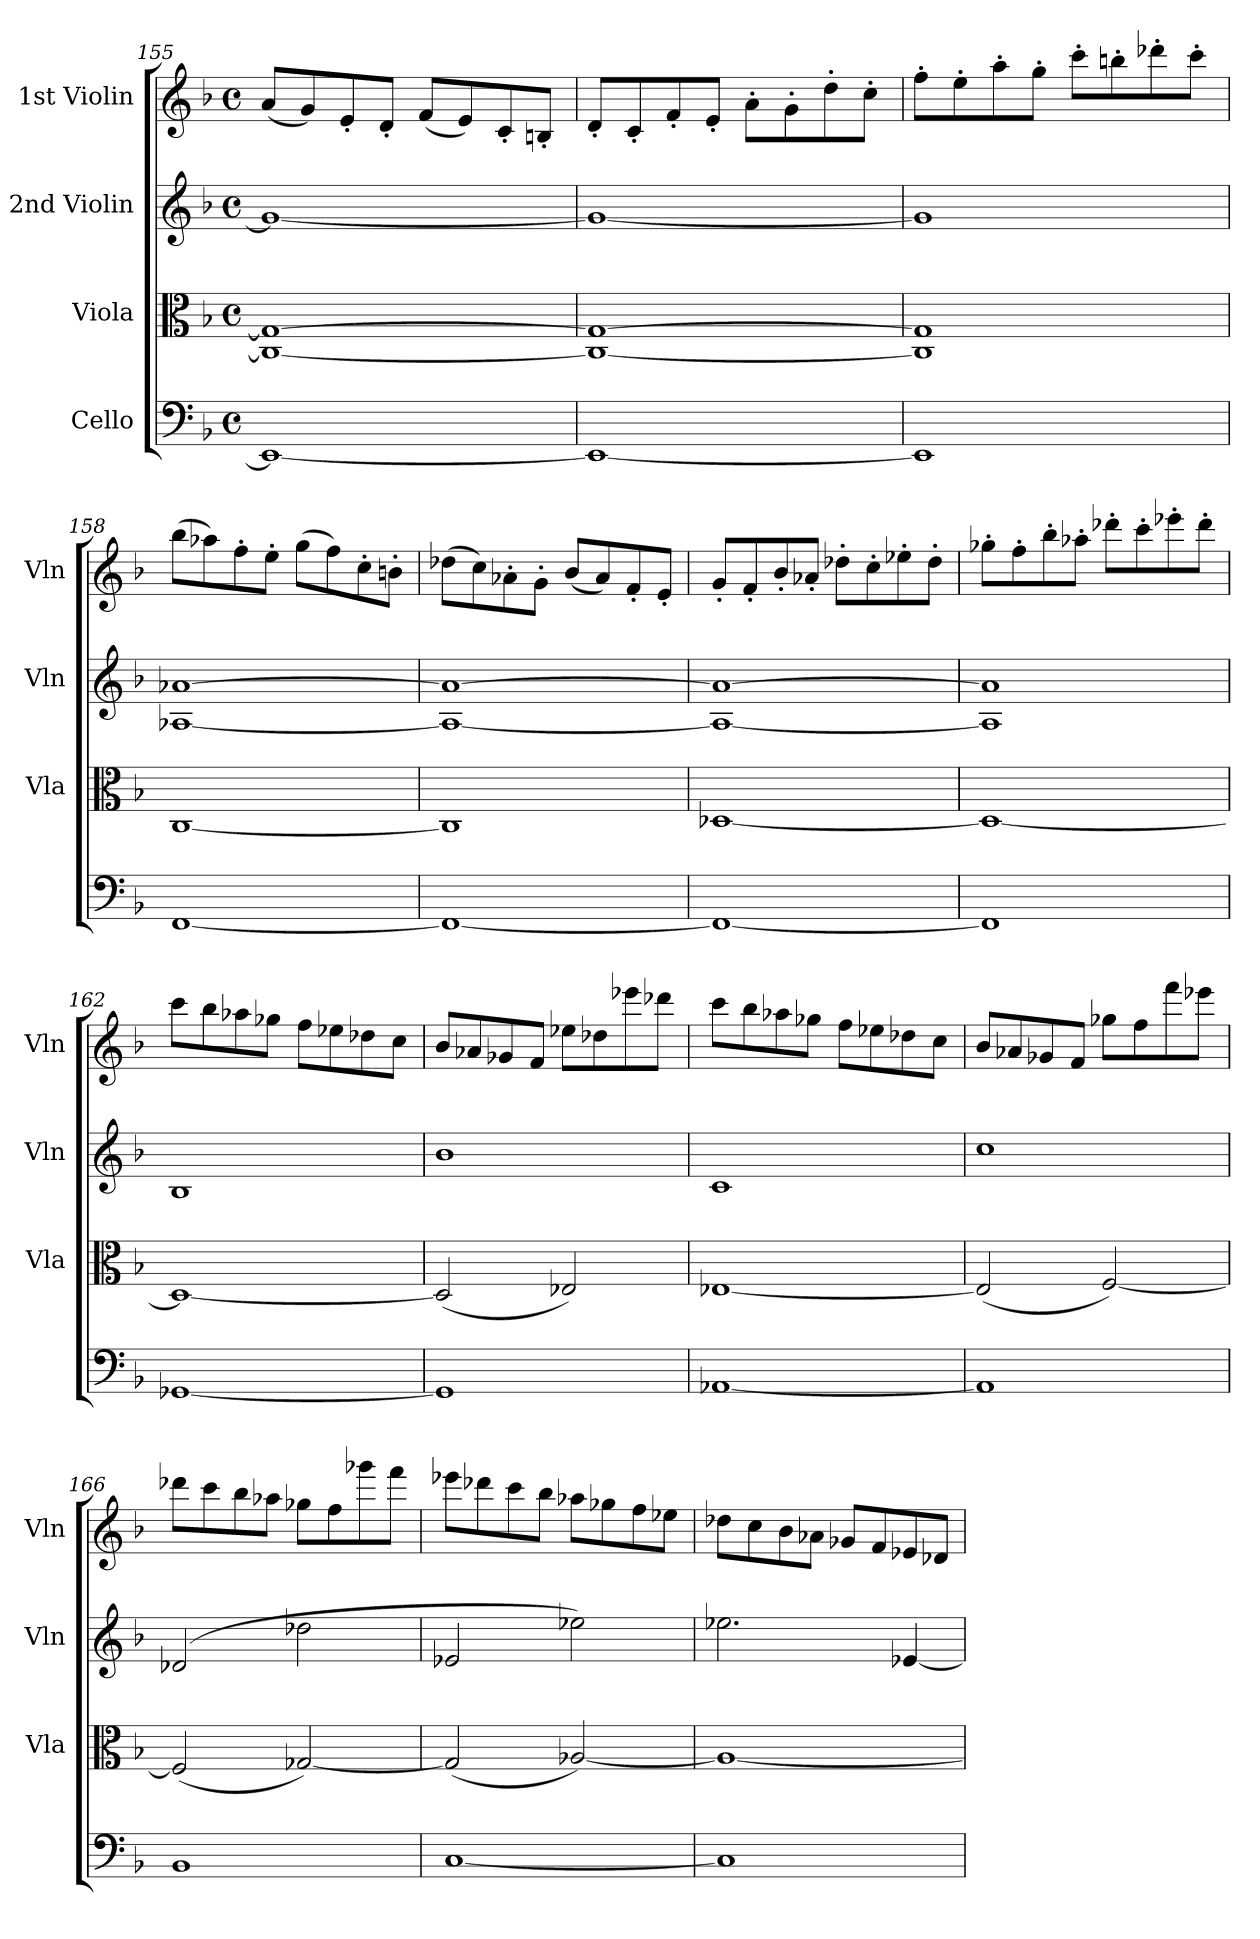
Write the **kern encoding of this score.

**kern	**kern	**kern	**kern
*part4	*part3	*part2	*part1
*staff4	*staff3	*staff2	*staff1
*I"Cello	*I"Viola	*I"2nd Violin	*I"1st Violin
*	*I'Vla	*I'Vln	*I'Vln
*clefF4	*clefC3	*clefG2	*clefG2
*k[b-]	*k[b-]	*k[b-]	*k[b-]
*F:	*F:	*F:	*F:
*M4/4	*M4/4	*M4/4	*M4/4
*met(c)	*met(c)	*met(c)	*met(c)
=155	=155	=155	=155
1EE_	1C_ 1G_	1g_	(8a/L
.	.	.	8g/)
.	.	.	8e'/
.	.	.	8d'/J
.	.	.	(8f/L
.	.	.	8e/)
.	.	.	8c'/
.	.	.	8Bn'/J
=156	=156	=156	=156
1EE_	1C_ 1G_	1g_	8d'/L
.	.	.	8c'/
.	.	.	8f'/
.	.	.	8e'/J
.	.	.	8a'\L
.	.	.	8g'\
.	.	.	8dd'\
.	.	.	8cc'\J
!!LO:LB:g=z
=157	=157	=157	=157
1EE]	1C] 1G]	1g]	8ff'\L
.	.	.	8ee'\
.	.	.	8aa'\
.	.	.	8gg'\J
.	.	.	8ccc'\L
.	.	.	8bbn'\
.	.	.	8ddd-X'\
.	.	.	8ccc'\J
=158	=158	=158	=158
[1FF	[1C	[1A-X [1a-X	(8bb-\L
.	.	.	8aa-X\)
.	.	.	8ff'\
.	.	.	8ee'\J
.	.	.	(8gg\L
.	.	.	8ff\)
.	.	.	8cc'\
.	.	.	8bn'\J
=159	=159	=159	=159
1FF_	1C]	1A-_ 1a-_	(8dd-X\L
.	.	.	8cc\)
.	.	.	8a-X'\
.	.	.	8g'\J
.	.	.	(8b-/L
.	.	.	8a-/)
.	.	.	8f'/
.	.	.	8e'/J
=160	=160	=160	=160
1FF_	[1D-X	1A-_ 1a-_	8g'/L
.	.	.	8f'/
.	.	.	8b-'/
.	.	.	8a-X'/J
.	.	.	8dd-X'\L
.	.	.	8cc'\
.	.	.	8ee-X'\
.	.	.	8dd-'\J
=161	=161	=161	=161
1FF]	1D-_	1A-] 1a-]	8gg-X'\L
.	.	.	8ff'\
.	.	.	8bb-'\
.	.	.	8aa-X'\J
.	.	.	8ddd-X'\L
.	.	.	8ccc'\
.	.	.	8eee-X'\
.	.	.	8ddd-'\J
=162	=162	=162	=162
[1GG-X	1D-_	1B-	8ccc\L
.	.	.	8bb-\
.	.	.	8aa-X\
.	.	.	8gg-X\J
.	.	.	8ff\L
.	.	.	8ee-X\
.	.	.	8dd-X\
.	.	.	8cc\J
=163	=163	=163	=163
1GG-]	(2D-/]	1b-	8b-/L
.	.	.	8a-X/
.	.	.	8g-X/
.	.	.	8f/J
.	2E-X/)	.	8ee-X\L
.	.	.	8dd-X\
.	.	.	8eee-X\
.	.	.	8ddd-X\J
!!LO:LB:g=z
=164	=164	=164	=164
[1AA-X	[1E-X	1c	8ccc\L
.	.	.	8bb-\
.	.	.	8aa-X\
.	.	.	8gg-X\J
.	.	.	8ff\L
.	.	.	8ee-X\
.	.	.	8dd-X\
.	.	.	8cc\J
=165	=165	=165	=165
1AA-]	(2E-/]	1cc	8b-/L
.	.	.	8a-X/
.	.	.	8g-X/
.	.	.	8f/J
.	[2F/)	.	8gg-X\L
.	.	.	8ff\
.	.	.	8fff\
.	.	.	8eee-X\J
=166	=166	=166	=166
1BB-	(2F/]	(2d-X/	8ddd-X\L
.	.	.	8ccc\
.	.	.	8bb-\
.	.	.	8aa-X\J
.	[2G-X/)	2dd-X\	8gg-X\L
.	.	.	8ff\
.	.	.	8ggg-X\
.	.	.	8fff\J
=167	=167	=167	=167
[1C	(2G-/]	2e-X/	8eee-X\L
.	.	.	8ddd-X\
.	.	.	8ccc\
.	.	.	8bb-\J
.	[2A-X/)	2ee-X\)	8aa-X\L
.	.	.	8gg-X\
.	.	.	8ff\
.	.	.	8ee-X\J
=168	=168	=168	=168
1C]	1A-_	2.ee-X\	8dd-X\L
.	.	.	8cc\
.	.	.	8b-\
.	.	.	8a-X\J
.	.	.	8g-X/L
.	.	.	8f/
.	.	[4e-X/	8e-X/
.	.	.	8d-X/J
=	=	=	=
*-	*-	*-	*-
